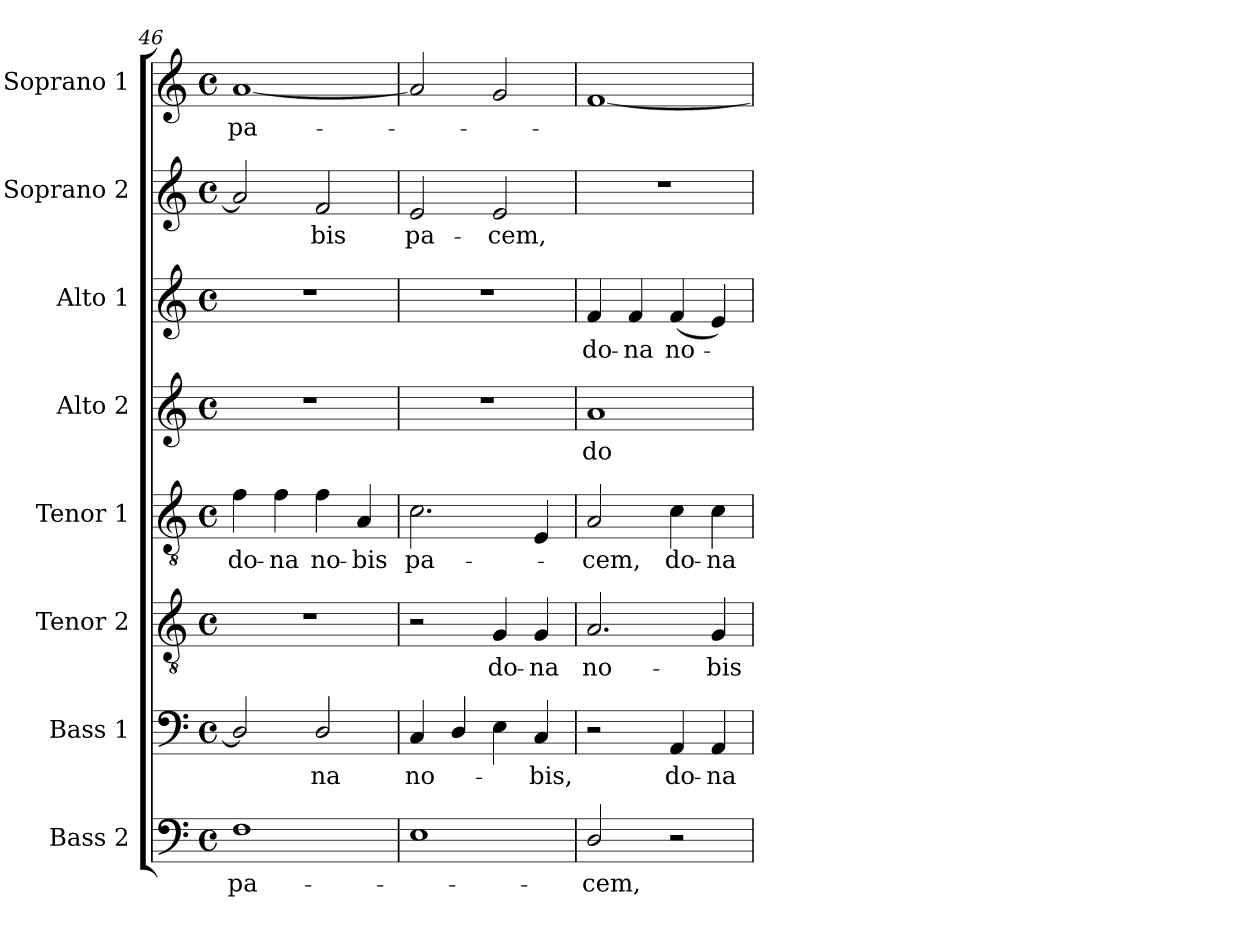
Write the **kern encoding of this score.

**kern	**text	**kern	**text	**kern	**text	**kern	**text	**kern	**text	**kern	**text	**kern	**text	**kern	**text
*part8	*part8	*part7	*part7	*part6	*part6	*part5	*part5	*part4	*part4	*part3	*part3	*part2	*part2	*part1	*part1
*staff8	*staff8	*staff7	*staff7	*staff6	*staff6	*staff5	*staff5	*staff4	*staff4	*staff3	*staff3	*staff2	*staff2	*staff1	*staff1
*I"Bass 2	*	*I"Bass 1	*	*I"Tenor 2	*	*I"Tenor 1	*	*I"Alto 2	*	*I"Alto 1	*	*I"Soprano 2	*	*I"Soprano 1	*
*I'B2.	*	*I'B1.	*	*I'T2.	*	*I'T1.	*	*I'A2.	*	*I'A1.	*	*I'S2.	*	*I'S1.	*
*clefF4	*	*clefF4	*	*clefGv2	*	*clefGv2	*	*clefG2	*	*clefG2	*	*clefG2	*	*clefG2	*
*	*	*	*	*ITrd7c12	*	*ITrd7c12	*	*	*	*	*	*	*	*	*
*k[]	*	*k[]	*	*k[]	*	*k[]	*	*k[]	*	*k[]	*	*k[]	*	*k[]	*
*C:	*	*C:	*	*C:	*	*C:	*	*C:	*	*C:	*	*C:	*	*C:	*
*M4/4	*	*M4/4	*	*M4/4	*	*M4/4	*	*M4/4	*	*M4/4	*	*M4/4	*	*M4/4	*
*met(c)	*	*met(c)	*	*met(c)	*	*met(c)	*	*met(c)	*	*met(c)	*	*met(c)	*	*met(c)	*
=46	=46	=46	=46	=46	=46	=46	=46	=46	=46	=46	=46	=46	=46	=46	=46
!	!LO:LY:b:color=#000000	!	!	!	!	!	!	!	!	!	!	!	!	!	!
!	!	!	!	!	!	!	!LO:LY:b:color=#000000	!	!	!	!	!	!	!	!
!	!	!	!	!	!	!	!	!	!	!	!	!	!	!	!LO:LY:b:color=#000000
1Fi	pa-	2Di/]	.	1r	.	4Fi\	do-	1r	.	1r	.	2ai/]	.	[1ai	pa-
!	!	!	!	!	!	!	!LO:LY:b:color=#000000	!	!	!	!	!	!	!	!
.	.	.	.	.	.	4Fi\	-na	.	.	.	.	.	.	.	.
!	!	!	!LO:LY:b:color=#000000	!	!	!	!	!	!	!	!	!	!	!	!
!	!	!	!	!	!	!	!LO:LY:b:color=#000000	!	!	!	!	!	!	!	!
!	!	!	!	!	!	!	!	!	!	!	!	!	!LO:LY:b:color=#000000	!	!
.	.	2Di/	-na	.	.	4Fi\	no-	.	.	.	.	2fi/	-bis	.	.
!	!	!	!	!	!	!	!LO:LY:b:color=#000000	!	!	!	!	!	!	!	!
.	.	.	.	.	.	4AAi/	-bis	.	.	.	.	.	.	.	.
=47	=47	=47	=47	=47	=47	=47	=47	=47	=47	=47	=47	=47	=47	=47	=47
!	!	!	!LO:LY:b:color=#000000	!	!	!	!	!	!	!	!	!	!	!	!
!	!	!	!	!	!	!	!LO:LY:b:color=#000000	!	!	!	!	!	!	!	!
!	!	!	!	!	!	!	!	!	!	!	!	!	!LO:LY:b:color=#000000	!	!
1Ei	.	4Ci/	no-	2r	.	2.Ci\	pa-	1r	.	1r	.	2ei/	pa-	2ai/]	.
.	.	4Di/	.	.	.	.	.	.	.	.	.	.	.	.	.
!	!	!	!	!	!LO:LY:b:color=#000000	!	!	!	!	!	!	!	!	!	!
!	!	!	!	!	!	!	!	!	!	!	!	!	!LO:LY:b:color=#000000	!	!
.	.	4Ei\	.	4GGi/	do-	.	.	.	.	.	.	2ei/	-cem,	2gi/	.
!	!	!	!LO:LY:b:color=#000000	!	!	!	!	!	!	!	!	!	!	!	!
!	!	!	!	!	!LO:LY:b:color=#000000	!	!	!	!	!	!	!	!	!	!
.	.	4Ci/	-bis,	4GGi/	-na	4EEi/	.	.	.	.	.	.	.	.	.
=48	=48	=48	=48	=48	=48	=48	=48	=48	=48	=48	=48	=48	=48	=48	=48
!	!LO:LY:b:color=#000000	!	!	!	!	!	!	!	!	!	!	!	!	!	!
!	!	!	!	!	!LO:LY:b:color=#000000	!	!	!	!	!	!	!	!	!	!
!	!	!	!	!	!	!	!LO:LY:b:color=#000000	!	!	!	!	!	!	!	!
!	!	!	!	!	!	!	!	!	!LO:LY:b:color=#000000	!	!	!	!	!	!
!	!	!	!	!	!	!	!	!	!	!	!LO:LY:b:color=#000000	!	!	!	!
2Di/	-cem,	2r	.	2.AAi/	no-	2AAi/	-cem,	1ai	do-	4fi/	do-	1r	.	[1fi	.
!	!	!	!	!	!	!	!	!	!	!	!LO:LY:b:color=#000000	!	!	!	!
.	.	.	.	.	.	.	.	.	.	4fi/	-na	.	.	.	.
!	!	!	!LO:LY:b:color=#000000	!	!	!	!	!	!	!	!	!	!	!	!
!	!	!	!	!	!	!	!LO:LY:b:color=#000000	!	!	!	!	!	!	!	!
!	!	!	!	!	!	!	!	!	!	!	!LO:LY:b:color=#000000	!	!	!	!
2r	.	4AAi/	do-	.	.	4Ci\	do-	.	.	(4fi/	no-	.	.	.	.
!	!	!	!LO:LY:b:color=#000000	!	!	!	!	!	!	!	!	!	!	!	!
!	!	!	!	!	!LO:LY:b:color=#000000	!	!	!	!	!	!	!	!	!	!
!	!	!	!	!	!	!	!LO:LY:b:color=#000000	!	!	!	!	!	!	!	!
.	.	4AAi/	-na	4GGi/	-bis	4Ci\	-na	.	.	4ei/)	.	.	.	.	.
=	=	=	=	=	=	=	=	=	=	=	=	=	=	=	=
*-	*-	*-	*-	*-	*-	*-	*-	*-	*-	*-	*-	*-	*-	*-	*-
